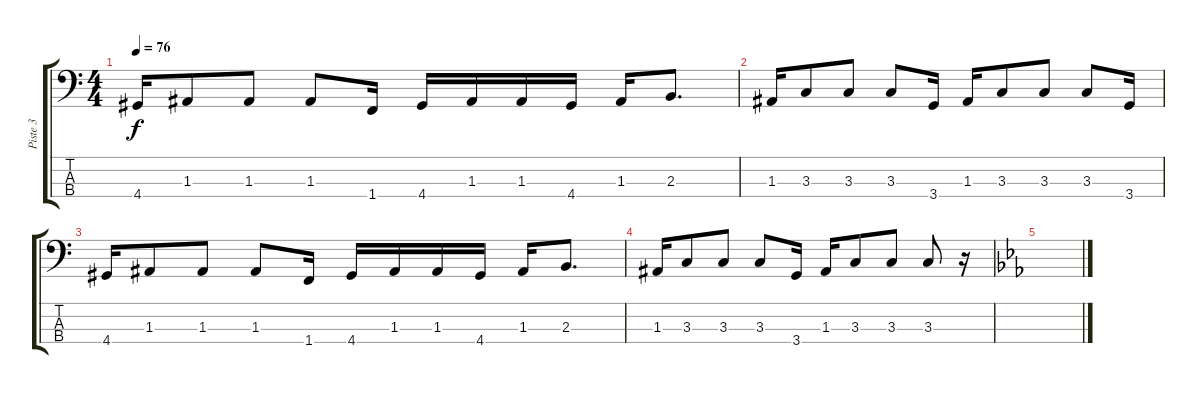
\track ("Piste 3" "Piste 3") {instrument electricbassfinger}
\staff {score tabs}
\tuning (G2 D2 A1 E1) {hide}
\ts (4 4)
\tempo 76
\clef f4
\ks c
4.4.16{dy f} 1.3.8 1.3.8 1.3.8 1.4.16 4.4.16 1.3.16 1.3.16 4.4.16 1.3.16 2.3.8{d} |
1.3.16 3.3.8 3.3.8 3.3.8 3.4.16 1.3.16 3.3.8 3.3.8 3.3.8 3.4.16 |
4.4.16 1.3.8 1.3.8 1.3.8 1.4.16 4.4.16 1.3.16 1.3.16 4.4.16 1.3.16 2.3.8{d} |
1.3.16 3.3.8 3.3.8 3.3.8 3.4.16 1.3.16 3.3.8 3.3.8 3.3.8 r.16 |
\ks eb
